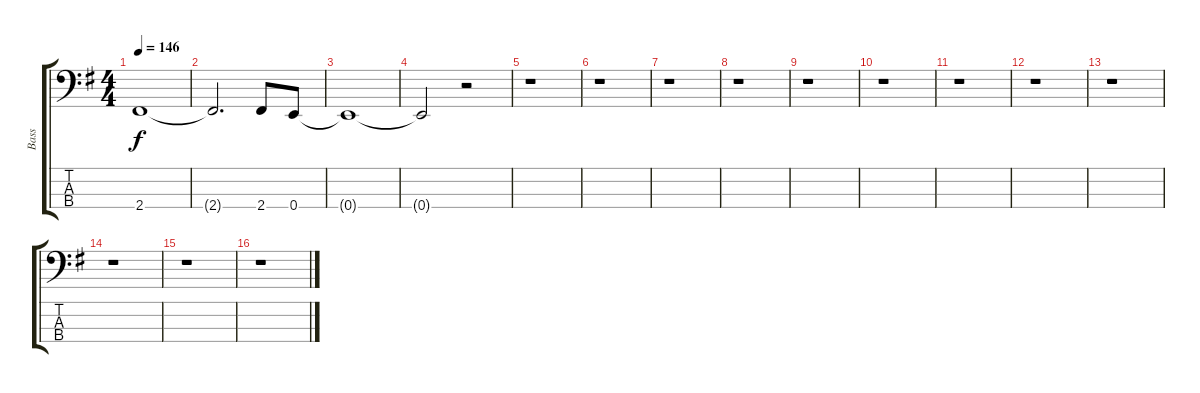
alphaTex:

\track ("Bass" "Bass") {instrument electricbassfinger}
\staff {score tabs}
\tuning (G2 D2 A1 E1) {hide}
\ts (4 4)
\tempo 146
\clef f4
\ks g
2.4.1{dy f} |
2.4{t}.2{d} 2.4.8 0.4.8 |
0.4{t}.1 |
0.4{t}.2 r.2 |
r.1 |
r.1 |
r.1 |
r.1 |
r.1 |
r.1 |
r.1 |
r.1 |
r.1 |
r.1 |
r.1 |
r.1
